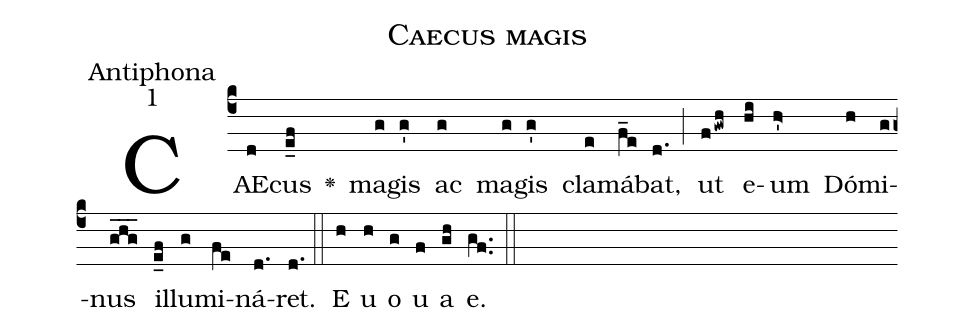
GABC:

name:Caecus magis;
office-part:Antiphona;
mode:1;
%%
(c4)CAE(d)cus(e_f) <v>\greheightstar</v>() ma(g)gis(g') ac(g) ma(g)gis(g') cla(e)má(f_e)bat,(d.) (;) ut(fgwh) e(hi)um(h>') Dó(h)mi(g)-nus(g_h_g_) il(e_f)lu(g)mi(fe)ná(d.)ret.(d.) (::) E(h) u(h) o(g) u(f) a(gh) e.(gf..) (::)
